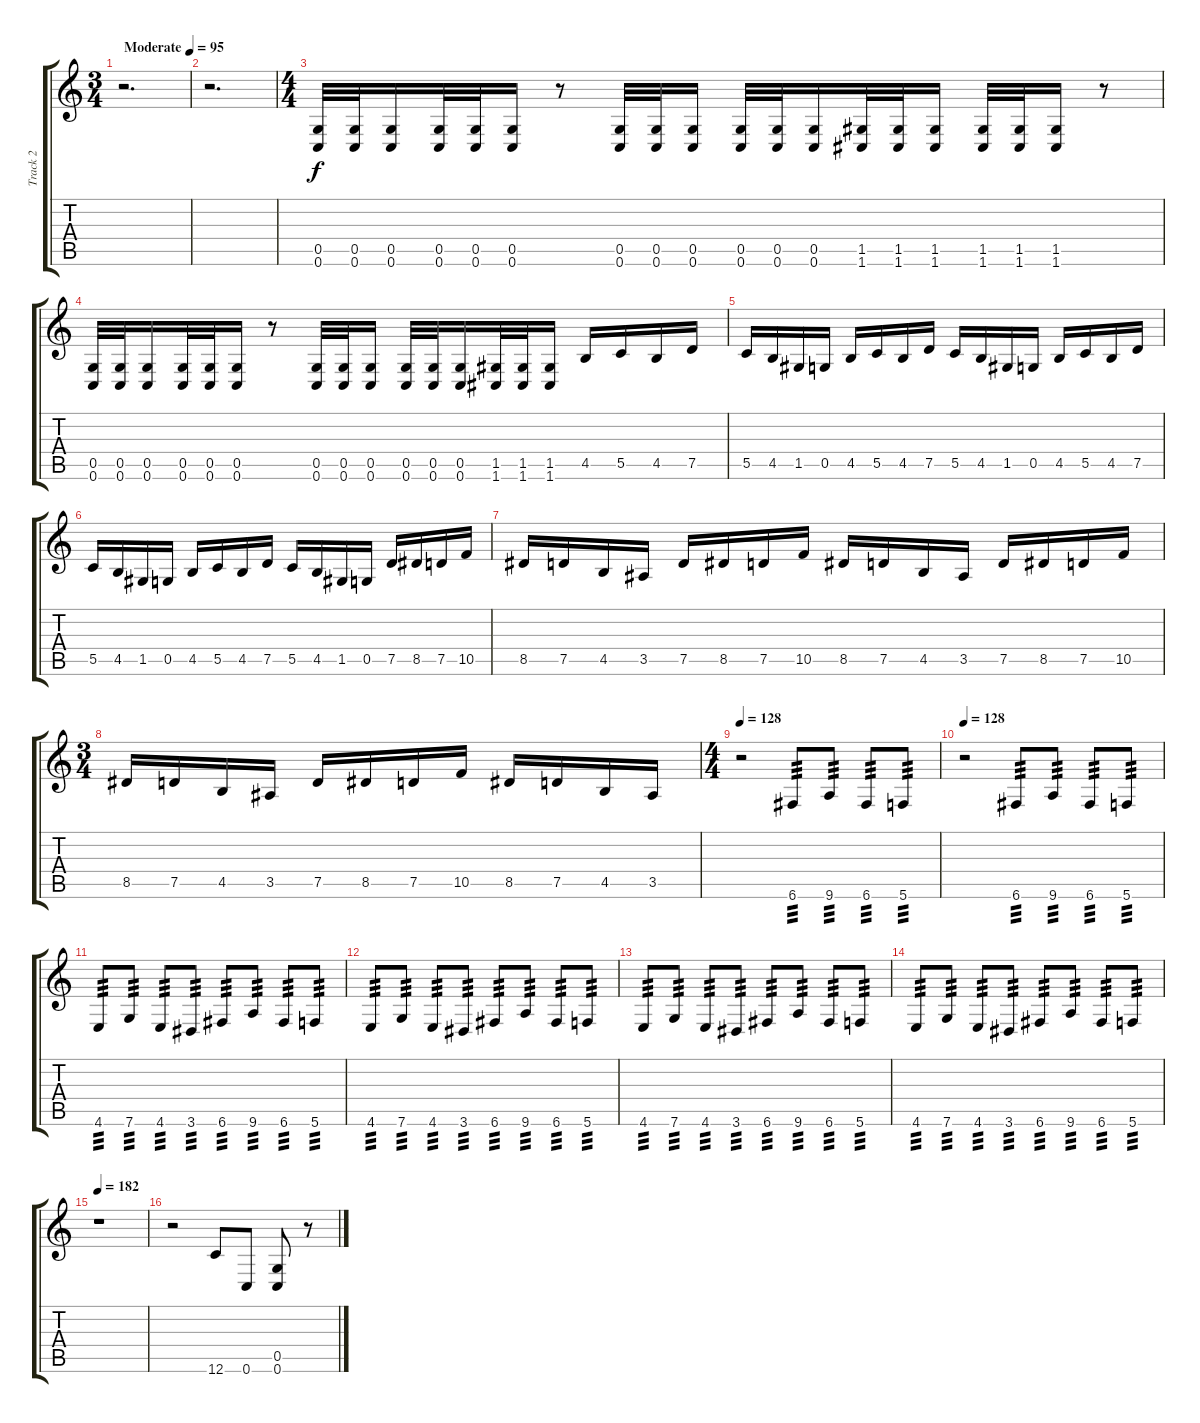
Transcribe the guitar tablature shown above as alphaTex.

\track ("Track 2" "Track 2") {instrument distortionguitar}
\staff {score tabs}
\tuning (D4 A3 F3 C3 G2 C2) {hide}
\ts (3 4)
\tempo (95 "Moderate")
\clef g2
\ks c
r.2{d dy f instrument distortionguitar} |
r.2{d} |
\ts (4 4)
(0.5 0.6).32 (0.5 0.6).32 (0.5 0.6).16 (0.5 0.6).32 (0.5 0.6).32 (0.5 0.6).16 r.8 (0.5 0.6).32 (0.5 0.6).32 (0.5 0.6).16 (0.5 0.6).32 (0.5 0.6).32 (0.5 0.6).16 (1.5 1.6).32 (1.5 1.6).32 (1.5 1.6).16 (1.5 1.6).32 (1.5 1.6).32 (1.5 1.6).16 r.8 |
(0.5 0.6).32 (0.5 0.6).32 (0.5 0.6).16 (0.5 0.6).32 (0.5 0.6).32 (0.5 0.6).16 r.8 (0.5 0.6).32 (0.5 0.6).32 (0.5 0.6).16 (0.5 0.6).32 (0.5 0.6).32 (0.5 0.6).16 (1.5 1.6).32 (1.5 1.6).32 (1.5 1.6).16 4.5.16 5.5.16 4.5.16 7.5.16 |
5.5.16 4.5.16 1.5.16 0.5.16 4.5.16 5.5.16 4.5.16 7.5.16 5.5.16 4.5.16 1.5.16 0.5.16 4.5.16 5.5.16 4.5.16 7.5.16 |
5.5.16 4.5.16 1.5.16 0.5.16 4.5.16 5.5.16 4.5.16 7.5.16 5.5.16 4.5.16 1.5.16 0.5.16 7.5.16 8.5.16 7.5.16 10.5.16 |
8.5.16 7.5.16 4.5.16 3.5.16 7.5.16 8.5.16 7.5.16 10.5.16 8.5.16 7.5.16 4.5.16 3.5.16 7.5.16 8.5.16 7.5.16 10.5.16 |
\ts (3 4)
8.5.16 7.5.16 4.5.16 3.5.16 7.5.16 8.5.16 7.5.16 10.5.16 8.5.16 7.5.16 4.5.16 3.5.16 |
\ts (4 4)
\tempo 128
r.2 6.6.8{tp 3} 9.6.8{tp 3} 6.6.8{tp 3} 5.6.8{tp 3} |
\tempo 128
r.2 6.6.8{tp 3} 9.6.8{tp 3} 6.6.8{tp 3} 5.6.8{tp 3} |
4.6.8{tp 3} 7.6.8{tp 3} 4.6.8{tp 3} 3.6.8{tp 3} 6.6.8{tp 3} 9.6.8{tp 3} 6.6.8{tp 3} 5.6.8{tp 3} |
4.6.8{tp 3} 7.6.8{tp 3} 4.6.8{tp 3} 3.6.8{tp 3} 6.6.8{tp 3} 9.6.8{tp 3} 6.6.8{tp 3} 5.6.8{tp 3} |
4.6.8{tp 3} 7.6.8{tp 3} 4.6.8{tp 3} 3.6.8{tp 3} 6.6.8{tp 3} 9.6.8{tp 3} 6.6.8{tp 3} 5.6.8{tp 3} |
4.6.8{tp 3} 7.6.8{tp 3} 4.6.8{tp 3} 3.6.8{tp 3} 6.6.8{tp 3} 9.6.8{tp 3} 6.6.8{tp 3} 5.6.8{tp 3} |
\tempo 182
r.1 |
r.2 12.6.8 0.6.8 (0.5 0.6).8 r.8
